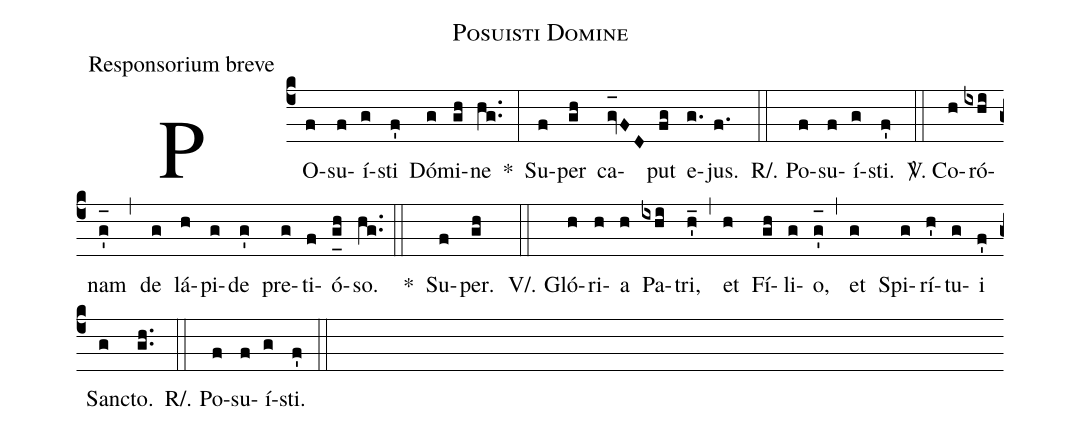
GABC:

name:Posuisti Domine;
office-part:Responsorium breve;
%%
(c4) PO(f)su(f)í(g)sti(f') Dó(g)mi(gh)ne(hg..) *(:) Su(f)per(gh) ca(gv_[oh:h]FD)put(fg) e(g.)jus.(f.) (::)
R/. Po(f)su(f)í(g)sti.(f') (::)
<sp>V/</sp>. Co(h)ró(ixhi)nam(g'_[oh:h]) (,) de(g) lá(h)pi(g)de(g') pre(g)ti(f)ó(g_[uh:l]h)so.(hg..) (::)
*() Su(f)per.(gh) (::)
V/. Gló(h)ri(h)a(h) Pa(ixhi)tri,(h'_) (,) et(h) Fí(gh)li(g)o,(g'_[oh:h]) (,) et(g) Spi(g)rí(h')tu(g)i(f') San(g)cto.(gh..) (::)
R/. Po(f)su(f)í(g)sti.(f') (::)
